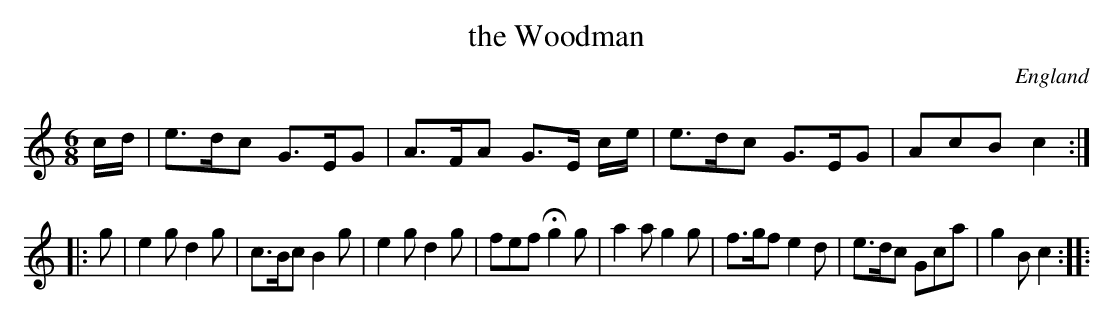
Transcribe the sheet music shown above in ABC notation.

X:1
T:the Woodman
L:1/8
M:6/8
O:England
K:C
c/d/ |\
e>dc G>EG | A>FA G>E c/e/ | e>dc G>EG | AcB c2 ::
g |\
e2g d2g | c>Bc B2g | e2g d2g | fef Hg2g |\
a2a g2g | f>gf e2d | e>dc Gca | g2B c2 ::
